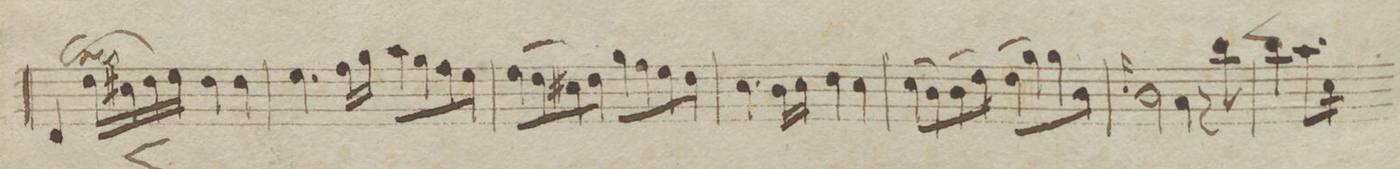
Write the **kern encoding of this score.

**kern	**dynam
*I"Violin 1mo	*
*clefG2	*
*k[f#]	*
*met(C.|)	*
*M4/4	*
4d/	.
(16dd\LL	<
16cc#X\	.
16dd\	.
16ee\JJ)	.
4dd\	.
4dd\	.
=22	=22
4.ee\	.
16ff#\LL	.
16gg\JJ	.
8aa\L	.
8gg\	.
8ff#\	.
8ee\J	.
=23	=23
(8ee\L	.
8dd\	.
8cc#X\	.
8dd\J)	.
8gg\L	.
8ff#\	.
8ee\	.
8dd\J	.
=24	=24
4.cc\	.
16b\LL	.
16cc\JJ	.
4dd\	.
4cc\	.
=25	=25
(8cc\L	.
8b\)	.
(8b\	.
8dd\J)	.
(8dd\L	.
8gg\)	.
8gg\	.
8b\J	.
=26	=26
16qqcc/	.
2b\	.
4a\	.
8r	.
8bb\	.
=27	=27
4bb\	<
8.aa\L	[
16cc\Jk	.
*-	*-
